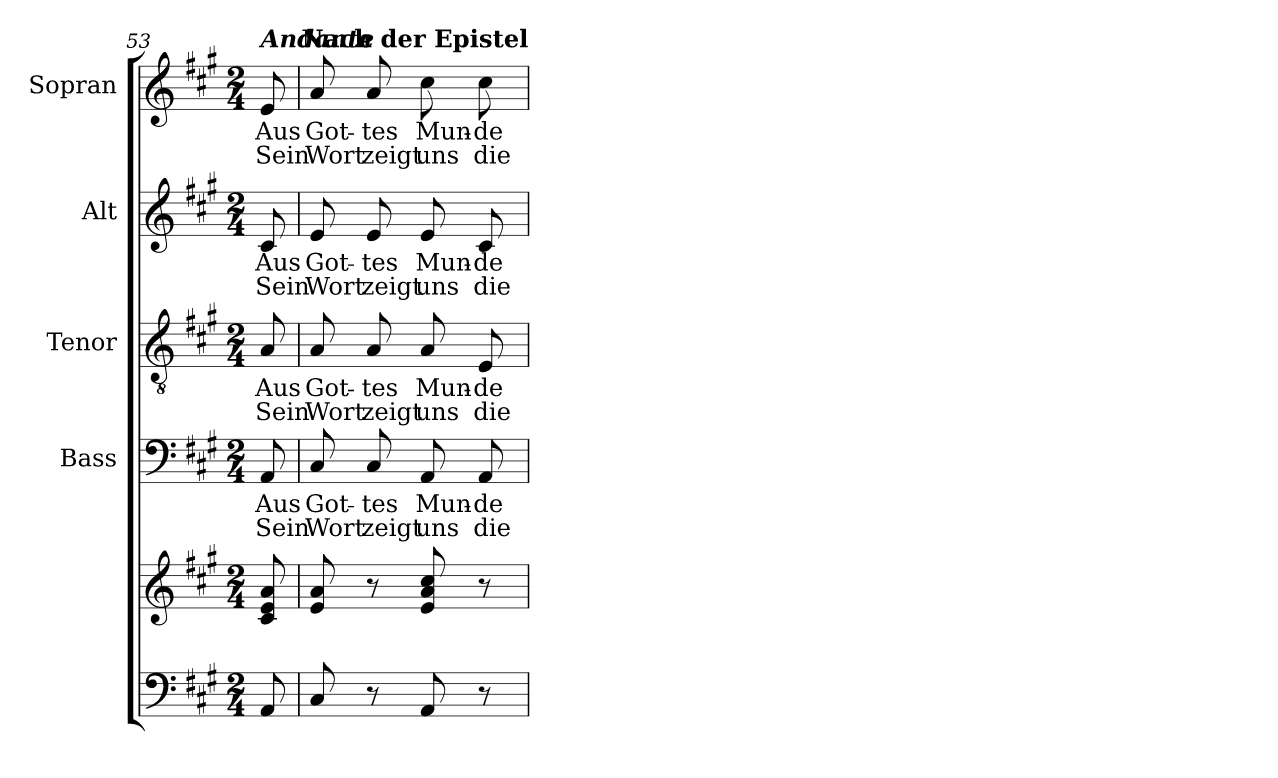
**kern	**kern	**kern	**text	**text	**kern	**text	**text	**kern	**text	**text	**kern	**text	**text
*part5	*part5	*part4	*part4	*part4	*part3	*part3	*part3	*part2	*part2	*part2	*part1	*part1	*part1
*staff6	*staff5	*staff4	*staff4	*staff4	*staff3	*staff3	*staff3	*staff2	*staff2	*staff2	*staff1	*staff1	*staff1
*	*	*I"Bass	*	*	*I"Tenor	*	*	*I"Alt	*	*	*I"Sopran	*	*
*	*	*I'B.	*	*	*I'T.	*	*	*I'A.	*	*	*I'S.	*	*
!!LO:PB:g=z
*clefF4	*clefG2	*clefF4	*	*	*clefGv2	*	*	*clefG2	*	*	*clefG2	*	*
*k[f#c#g#]	*k[f#c#g#]	*k[f#c#g#]	*	*	*k[f#c#g#]	*	*	*k[f#c#g#]	*	*	*k[f#c#g#]	*	*
*A:	*A:	*A:	*	*	*A:	*	*	*A:	*	*	*A:	*	*
*M2/4	*M2/4	*M2/4	*	*	*M2/4	*	*	*M2/4	*	*	*M2/4	*	*
=53	=53	=53	=53	=53	=53	=53	=53	=53	=53	=53	=53	=53	=53
!	!	!	!	!	!	!	!	!	!	!	!LO:TX:a:Bi:t=Andante	!	!
!	!	!	!LO:LY:b	!LO:LY:b	!	!LO:LY:b	!LO:LY:b	!	!LO:LY:b	!LO:LY:b	!	!LO:LY:b	!LO:LY:b
8AA/	8c#/ 8e/ 8a/	8AA/	Aus	Sein	8A/	Aus	Sein	8c#/	Aus	Sein	8e/	Aus	Sein
=54	=54	=54	=54	=54	=54	=54	=54	=54	=54	=54	=54	=54	=54
!	!	!	!LO:LY:b	!LO:LY:b	!	!LO:LY:b	!LO:LY:b	!	!LO:LY:b	!LO:LY:b	!	!LO:LY:b	!LO:LY:b
8C#/	8e/ 8a/	8C#/	Got-	Wort	8A/	Got-	Wort	8e/	Got-	Wort	8a/	Got-	Wort
!	!	!	!LO:LY:b	!LO:LY:b	!	!LO:LY:b	!LO:LY:b	!	!LO:LY:b	!LO:LY:b	!	!LO:LY:b	!LO:LY:b
8r	8r	8C#/	-tes	zeigt	8A/	-tes	zeigt	8e/	-tes	zeigt	8a/	-tes	zeigt
!	!	!	!LO:LY:b	!LO:LY:b	!	!LO:LY:b	!LO:LY:b	!	!LO:LY:b	!LO:LY:b	!	!LO:LY:b	!LO:LY:b
8AA/	8e/ 8a/ 8cc#/	8AA/	Mun-	uns	8A/	Mun-	uns	8e/	Mun-	uns	8cc#\	Mun-	uns
!	!	!	!LO:LY:b	!LO:LY:b	!	!LO:LY:b	!LO:LY:b	!	!LO:LY:b	!LO:LY:b	!	!LO:LY:b	!LO:LY:b
8r	8r	8AA/	-de	die	8E/	-de	die	8c#/	-de	die	8cc#\	-de	die
16.ryy	16.ryy	16.ryy	.	.	16.ryy	.	.	16.ryy	.	.	16.ryy	.	.
!	!	!	!	!	!	!	!	!	!	!	!LO:TX:a:B:t=Nach der Epistel	!	!
=	=	=	=	=	=	=	=	=	=	=	=	=	=
*-	*-	*-	*-	*-	*-	*-	*-	*-	*-	*-	*-	*-	*-
